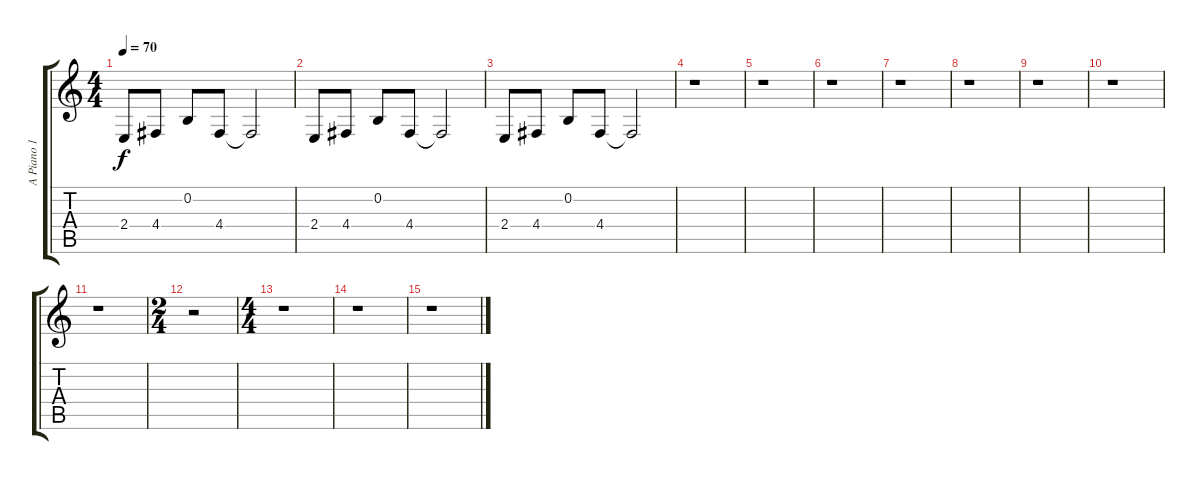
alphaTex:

\track ("A Piano 1" "A Piano 1") {instrument brightacousticpiano}
\staff {score tabs}
\tuning (E4 B3 G3 D3 A2 E2) {hide}
\ts (4 4)
\tempo 70
\clef g2
\ks c
2.4.8{dy f} 4.4.8 0.2.8 4.4.8 4.4{t}.2 |
2.4.8 4.4.8 0.2.8 4.4.8 4.4{t}.2 |
2.4.8 4.4.8 0.2.8 4.4.8 4.4{t}.2 |
r.1 |
r.1 |
r.1 |
r.1 |
r.1 |
r.1 |
r.1 |
r.1 |
\ts (2 4)
r.2 |
\ts (4 4)
r.1 |
r.1 |
r.1
